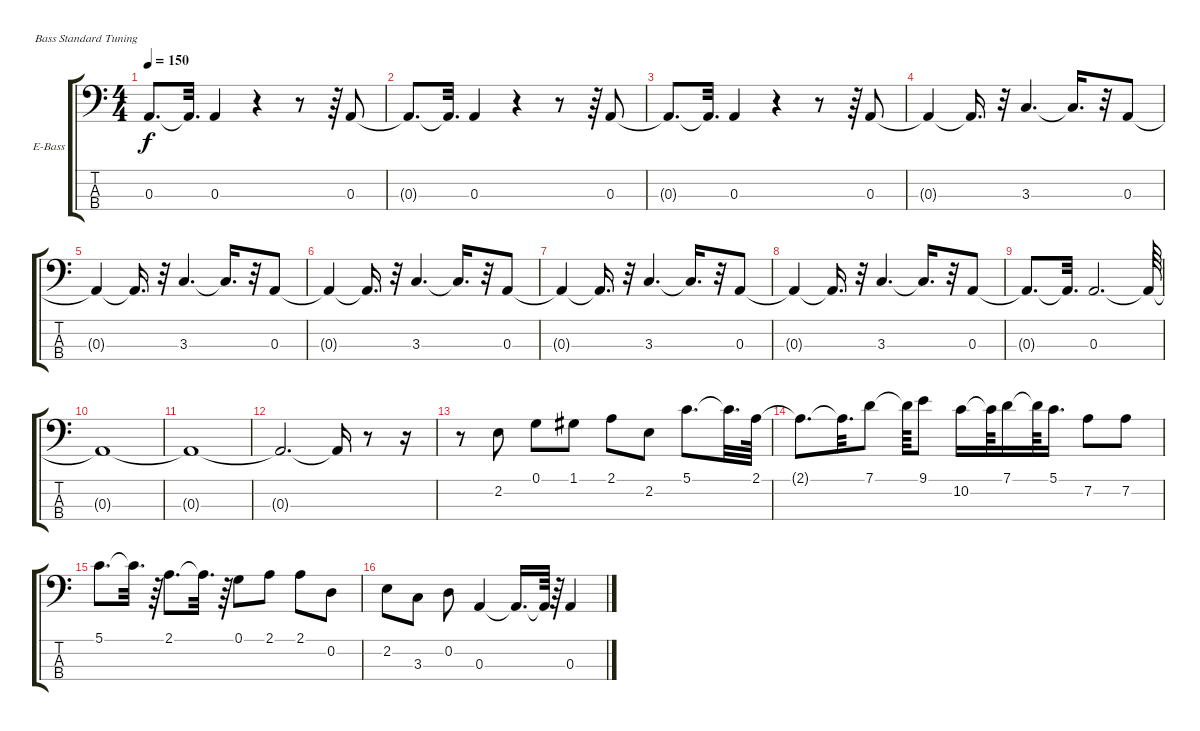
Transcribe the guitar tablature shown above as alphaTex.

\bracketExtendMode groupsimilarinstruments
\firstSystemTrackNameOrientation horizontal
\otherSystemsTrackNameOrientation horizontal
\track ("Bass" "E-Bass") {instrument electricbassfinger}
\staff {score tabs}
\tuning (G2 D2 A1 E1)
\ts (4 4)
\tempo 150
\clef f4
\ks c
0.3{t}.8{d dy f} 0.3{t}.32{d} 0.3.4 r.4 r.8 r.64 0.3.8 |
0.3{t}.8{d} 0.3{t}.32{d} 0.3.4 r.4 r.8 r.64 0.3.8 |
0.3{t}.8{d} 0.3{t}.32{d} 0.3.4 r.4 r.8 r.64 0.3.8 |
0.3{t}.4 0.3{t}.16{d} r.32 3.3.4{d} 3.3{t}.16{d} r.32 0.3.8 |
0.3{t}.4 0.3{t}.16{d} r.32 3.3.4{d} 3.3{t}.16{d} r.32 0.3.8 |
0.3{t}.4 0.3{t}.16{d} r.32 3.3.4{d} 3.3{t}.16{d} r.32 0.3.8 |
0.3{t}.4 0.3{t}.16{d} r.32 3.3.4{d} 3.3{t}.16{d} r.32 0.3.8 |
0.3{t}.4 0.3{t}.16{d} r.32 3.3.4{d} 3.3{t}.16{d} r.32 0.3.8 |
0.3{t}.8{d} 0.3{t}.32{d} 0.3.2{d} 0.3{t}.64 |
0.3{t}.1 |
0.3{t}.1 |
0.3{t}.2{d} 0.3{t}.16 r.8 r.16 |
r.8 2.2.8 0.1.8 1.1.8 2.1.8 2.2.8 5.1.8{d} 5.1{t}.32{d} 2.1.64 |
2.1{t}.8{d} 2.1{t}.32{d} 7.1.8 7.1{t}.64 9.1.8 10.2.16 10.2{t}.64 7.1.16 7.1{t}.64 5.1.16{d} 7.2.8 7.2.8 |
5.1.8{d} 5.1{t}.32{d} r.64 2.1.8{d} 2.1{t}.32{d} r.64 0.1.8 2.1.8 2.1.8 0.2.8 |
2.2.8 3.3.8 0.2.8 0.3.4 0.3{t}.16{d} 0.3{t}.64 r.64 0.3.4
